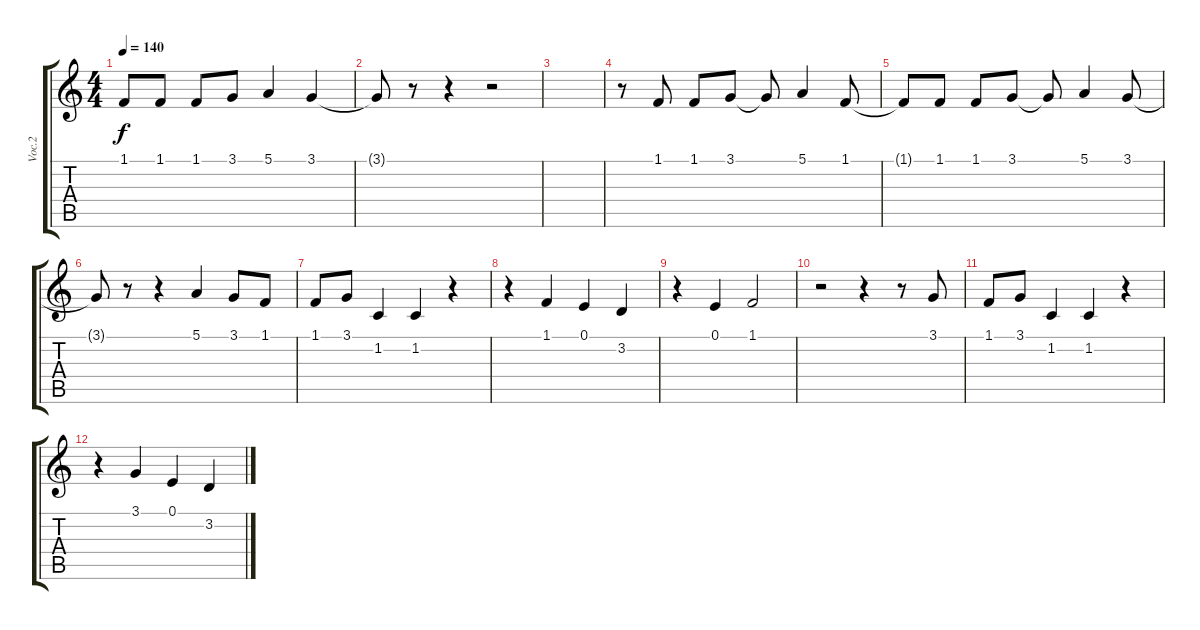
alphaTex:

\track ("Voc.2" "Voc.2") {instrument lead2sawtooth}
\staff {score tabs}
\tuning (E4 B3 G3 D3 A2 E2) {hide}
\ts (4 4)
\tempo 140
\clef g2
\ks c
1.1{t}.8{dy f} 1.1.8 1.1.8 3.1.8 5.1.4 3.1.4 |
3.1{t}.8 r.8 r.4 r.2 |
|
r.8 1.1.8 1.1.8 3.1.8 3.1{t}.8 5.1.4 1.1.8 |
1.1{t}.8 1.1.8 1.1.8 3.1.8 3.1{t}.8 5.1.4 3.1.8 |
3.1{t}.8 r.8 r.4 5.1.4 3.1.8 1.1.8 |
1.1.8 3.1.8 1.2.4 1.2.4 r.4 |
r.4 1.1.4 0.1.4 3.2.4 |
r.4 0.1.4 1.1.2 |
r.2 r.4 r.8 3.1.8 |
1.1.8 3.1.8 1.2.4 1.2.4 r.4 |
r.4 3.1.4 0.1.4 3.2.4
